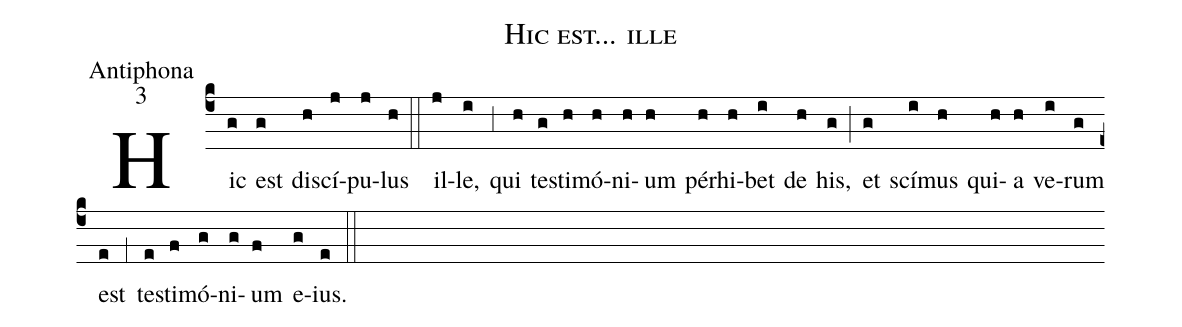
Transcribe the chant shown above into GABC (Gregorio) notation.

name:Hic est... ille;
office-part:Antiphona;
mode:3;
%%
(c4) Hic(g) est(g) di(h)scí(j)pu(j)lus(h) (::)
il(j)le,(i) (,3) qui(h) te(g)sti(h)mó(h)ni(h)um(h) pér(h)hi(h)bet(i) de(h) his,(g) (;) et(g) scí(i)mus(h) qui(h)a(h) ve(i)rum(g) est(e) (,1) te(e)sti(f)mó(g)ni(g)um(f) e(g)ius.(e) (::)
